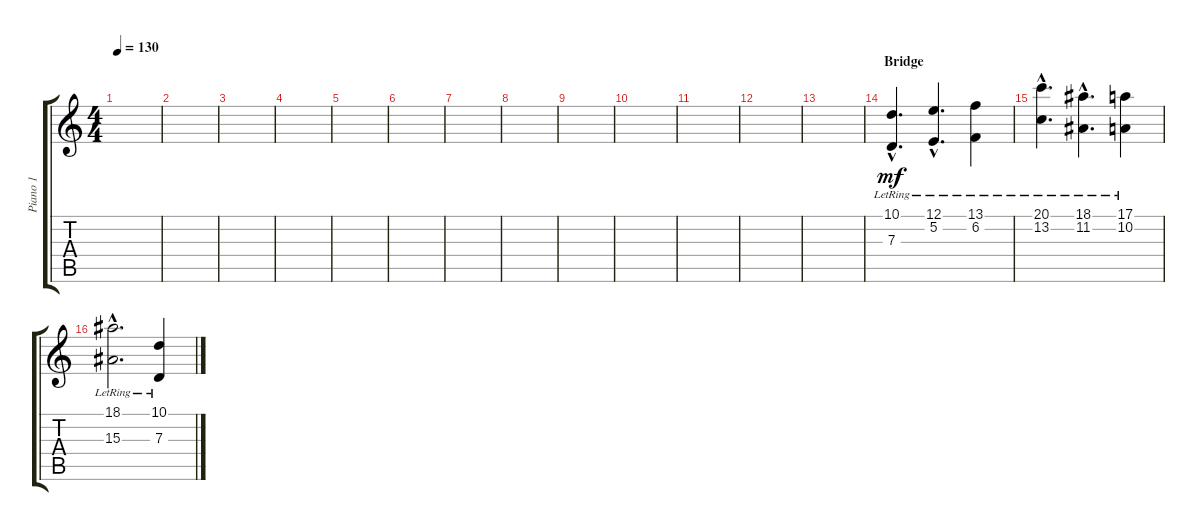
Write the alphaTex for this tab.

\track ("Piano 1" "Piano 1") {instrument brightacousticpiano}
\staff {score tabs}
\tuning (E4 B3 G3 D3 A2 E2) {hide}
\ts (4 4)
\tempo 130
\clef g2
\ks c
|
|
|
|
|
|
|
|
|
|
|
|
|
\section ("" "Bridge")
(10.1{hac lr} 7.3{hac lr}).4{d dy mf} (12.1{hac lr} 5.2{hac lr}).4{d} (13.1{lr} 6.2{lr}).4 |
(20.1{hac lr} 13.2{hac lr}).4{d} (18.1{hac lr} 11.2{hac lr}).4{d} (17.1{lr} 10.2{lr}).4 |
(18.1{hac lr} 15.3{hac lr}).2{d} (10.1{lr} 7.3{lr}).4
